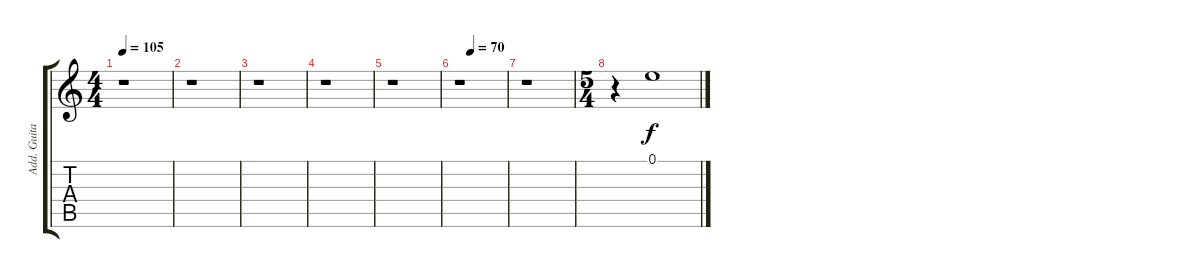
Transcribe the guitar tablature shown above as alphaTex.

\track ("Add. Guitar 2" "Add. Guita") {instrument electricguitarclean}
\staff {score tabs}
\tuning (E4 B3 G3 D3 A2 E2) {hide}
\ts (4 4)
\tempo 105
\clef g2
\ks c
r.1{dy f} |
r.1 |
r.1 |
r.1 |
r.1 |
\tempo (70 0.25)
r.1 |
r.1 |
\ts (5 4)
r.4 0.1.1{volume 11 balance 8 instrument reversecymbal}
